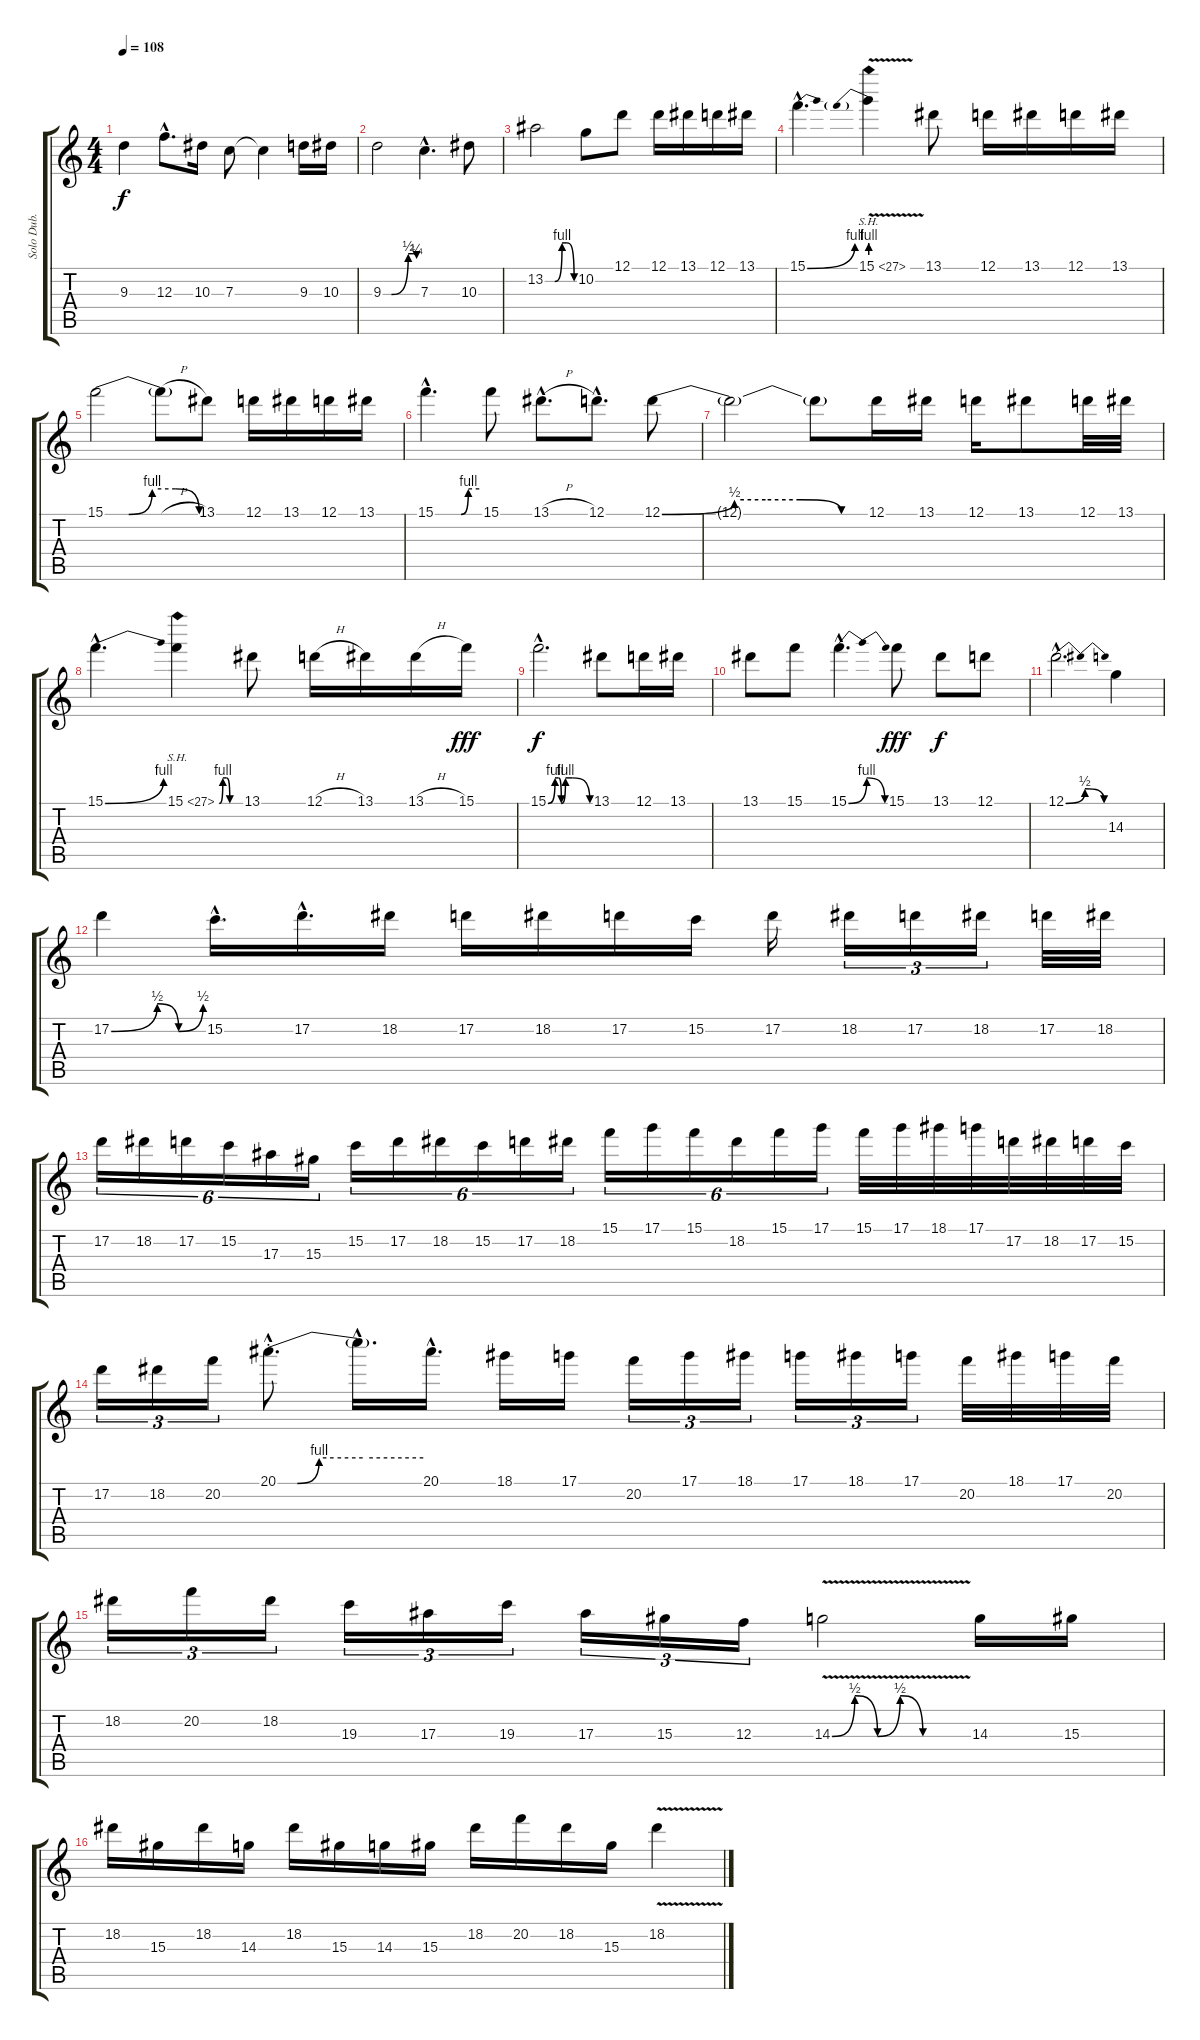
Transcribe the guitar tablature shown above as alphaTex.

\track ("Solo Dub. (in drop C)" "Solo Dub. ") {instrument distortionguitar}
\staff {score tabs}
\tuning (D4 A3 F3 C3 G2 C2) {hide}
\ts (4 4)
\tempo 108
\clef g2
\ks c
9.3.4{dy f} 12.3{hac}.8{d} 10.3.16 7.3.8 7.3{t}.4 9.3.16 10.3.16 |
9.3{be (custom 0 0 15 0 45 2 55 2 60 1)}.2 7.3{hac}.4{d} 10.3.8 |
13.2{be (custom 0 0 15 0 20 0 35 4 45 4 60 0)}.2 10.2.8 12.1.8 12.1.16 13.1.16 12.1.16 13.1.16 |
15.1{be (bend 0 0 60 4) hac}.4{d} 15.1{be (prebend 0 4 60 4) sh 12 v}.4 13.1.8 12.1.16 13.1.16 12.1.16 13.1.16 |
15.1{be (custom 0 0 15 0 30 4 45 4 60 0)}.2 15.1{h t}.8 13.1.8 12.1.16 13.1.16 12.1.16 13.1.16 |
15.1{be (custom 0 0 35 0 45 4 60 4) hac}.4{d} 15.1.8 13.1{h hac}.8{d} 12.1{hac}.8{d} 12.1{be (custom 0 0 21 2 30 2 40 2 52 0 60 0)}.8 |
12.1{t}.2 12.1{t}.8 12.1.16 13.1.16 12.1.16 13.1.8 12.1.32 13.1.32 |
15.1{be (bend 0 0 60 4) hac}.4{d} 15.1{be (custom 0 0 10 4 20 4 30 0 60 0) sh 12}.4 13.1.8 12.1{h}.16 13.1.16 13.1{h}.16 15.1.16{dy fff} |
15.1{be (custom 0 0 10 4 15 4 19 0 25 4 35 4 60 0) hac}.2{d dy f} 13.1.8 12.1.16 13.1.16 |
13.1.8 15.1.8 15.1{be (bendrelease 0 0 15 4 45 4 60 0) hac}.4{d} 15.1.8{dy fff} 13.1.8{dy f} 12.1.8 |
12.1{be (bendrelease 0 0 30 2 30 2 60 0) hac}.2{d} 14.3.4 |
17.2{be (custom 0 0 30 2 44 0 60 2)}.4 15.2{hac}.16{d} 17.2{hac}.16{d} 18.2.16 17.2.16 18.2.16 17.2.16 15.2.16 17.2.16 18.2.16{tu (3 2)} 17.2.16{tu (3 2)} 18.2.16{tu (3 2)} 17.2.32 18.2.32 |
17.2.16{tu (6 4)} 18.2.16{tu (6 4)} 17.2.16{tu (6 4)} 15.2.16{tu (6 4)} 17.3.16{tu (6 4)} 15.3.16{tu (6 4)} 15.2.16{tu (6 4)} 17.2.16{tu (6 4)} 18.2.16{tu (6 4)} 15.2.16{tu (6 4)} 17.2.16{tu (6 4)} 18.2.16{tu (6 4)} 15.1.16{tu (6 4)} 17.1.16{tu (6 4)} 15.1.16{tu (6 4)} 18.2.16{tu (6 4)} 15.1.16{tu (6 4)} 17.1.16{tu (6 4)} 15.1.32 17.1.32 18.1.32 17.1.32 17.2.32 18.2.32 17.2.32 15.2.32 |
17.2.16{tu (3 2)} 18.2.16{tu (3 2)} 20.2.16{tu (3 2)} 20.1{be (custom 0 0 8 0 17 4 23 4 35 4 60 4) hac st}.8{d} 20.1{hac t}.16{d} 20.1{hac}.16{d} 18.1.16 17.1.16 20.2.16{tu (3 2)} 17.1.16{tu (3 2)} 18.1.16{tu (3 2)} 17.1.16{tu (3 2)} 18.1.16{tu (3 2)} 17.1.16{tu (3 2)} 20.2.32 18.1.32 17.1.32 20.2.32 |
18.2.16{tu (3 2)} 20.2.16{tu (3 2)} 18.2.16{tu (3 2)} 19.3.16{tu (3 2)} 17.3.16{tu (3 2)} 19.3.16{tu (3 2)} 17.3.16{tu (3 2)} 15.3.16{tu (3 2)} 12.3.16{tu (3 2)} 14.3{be (custom 0 0 10 2 20 0 30 2 40 0 60 0) v}.2 14.3.16 15.3.16 |
18.2.16 15.3.16 18.2.16 14.3.16 18.2.16 15.3.16 14.3.16 15.3.16 18.2.16 20.2.16 18.2.16 15.3.16 18.2{v}.4
